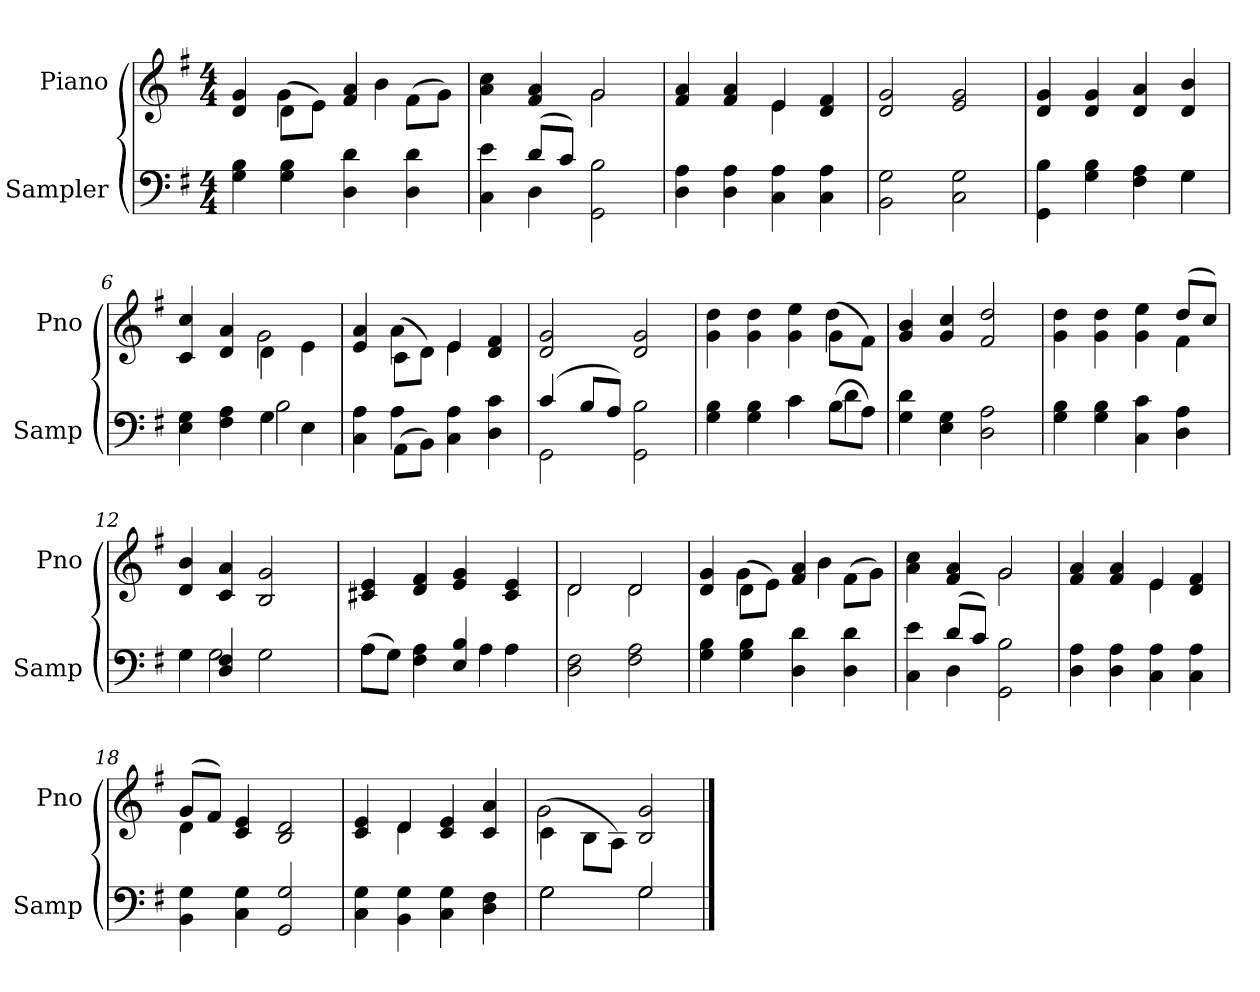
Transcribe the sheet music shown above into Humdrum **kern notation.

**kern	**kern
*part2	*part1
*staff2	*staff1
*I"Sampler	*I"Piano
*I'Samp	*I'Pno
*clefF4	*clefG2
*k[f#]	*k[f#]
*G:	*G:
*M4/4	*M4/4
=1	=1
*	*^
4G 4B	4d 4g	4ryy
4G 4B	(8d\L	4g
.	8e\J)	.
4D 4d	4f# 4a	8ryy
.	.	4b
4D 4d	(8f#\L	.
.	8g\J)	8ryy
=2	=2	=2
*^	*	*
4C 4e	4ryy	4a 4cc	2ryy
(8d/L	4D	4f# 4a	.
8c/J)	.	.	.
2GG 2B	2ryy	2g/	2g
*v	*v	*	*
=3	=3	=3
4D 4A	4f# 4a	2ryy
4D 4A	4f# 4a	.
4C 4A	4e/	4e
4C 4A	4d 4f#	4ryy
*	*v	*v
=4	=4
2BB 2G	2d 2g
2C 2G	2e 2g
=5	=5
*^	*
4GG 4B	2.ryy	4d 4g
4G 4B	.	4d 4g
4F# 4A	.	4d 4a
4G\	4G	4d 4b
=6	=6	=6
*	*	*^
4E 4G	2ryy	4c 4cc	2ryy
4F# 4A	.	4d 4a	.
4G\	2B	4d\	2g
4E\	.	4e\	.
=7	=7	=7	=7
4C 4A	4ryy	4e 4a	4ryy
(8AA\L	4A	(8c\L	4a
8BB\J)	.	8d\J)	.
4C 4A	2ryy	4e/	4e
4D 4c	.	4d 4f#	4ryy
*	*	*v	*v
=8	=8	=8
(4c/	2GG	2d 2g
8B/L	.	.
8A/J)	.	.
2GG 2B	2ryy	2d 2g
=9	=9	=9
*	*	*^
4G 4B	2ryy	4g 4dd	2.ryy
4G 4B	.	4g 4dd	.
4c\	4c	4g 4ee	.
(8B\L	4d	(8g\L	4dd
8A\J)	.	8f#\J)	.
*v	*v	*	*
*	*v	*v
=10	=10
4G 4d	4g 4b
4E 4G	4g 4cc
2D 2A	2f# 2dd
=11	=11
*	*^
4G 4B	4g 4dd	2.ryy
4G 4B	4g 4dd	.
4C 4c	4g 4ee	.
4D 4A	(8dd/L	4f#
.	8cc/J)	.
*	*v	*v
=12	=12
*^	*
4G\	4G	4d 4b
4D 4F#	2G	4c 4a
2G\	.	2B 2g
.	4ryy	.
=13	=13	=13
(8A\L	4A	4c#X 4e
8G\J)	.	.
4F# 4A	4.ryy	4d 4f#
4E 4B	.	4e 4g
.	4A	.
4A\	.	4c# 4e
.	8ryy	.
*v	*v	*
=14	=14
*	*^
2D 2F#	2d/	2d
2F# 2A	2d/	2d
=15	=15	=15
4G 4B	4d 4g	4ryy
4G 4B	(8d\L	4g
.	8e\J)	.
4D 4d	4f# 4a	8ryy
.	.	4b
4D 4d	(8f#\L	.
.	8g\J)	8ryy
=16	=16	=16
*^	*	*
4C 4e	4ryy	4a 4cc	2ryy
(8d/L	4D	4f# 4a	.
8c/J)	.	.	.
2GG 2B	2ryy	2g/	2g
*v	*v	*	*
=17	=17	=17
4D 4A	4f# 4a	2ryy
4D 4A	4f# 4a	.
4C 4A	4e/	4e
4C 4A	4d 4f#	4ryy
=18	=18	=18
4BB 4G	(8g/L	4d
.	8f#/J)	.
4C 4G	4c 4e	2.ryy
2GG 2G	2B 2d	.
=19	=19	=19
4C 4G	4c 4e	4ryy
4BB 4G	4d/	4d
4C 4G	4c 4e	2ryy
4D 4F#	4c 4a	.
=20	=20	=20
*^	*	*
2G\	2G	(4c\	2g
.	.	8B\L	.
.	.	8A\J)	.
2G/	2G	2B 2g	2ryy
*v	*v	*	*
*	*v	*v
==	==
*-	*-
